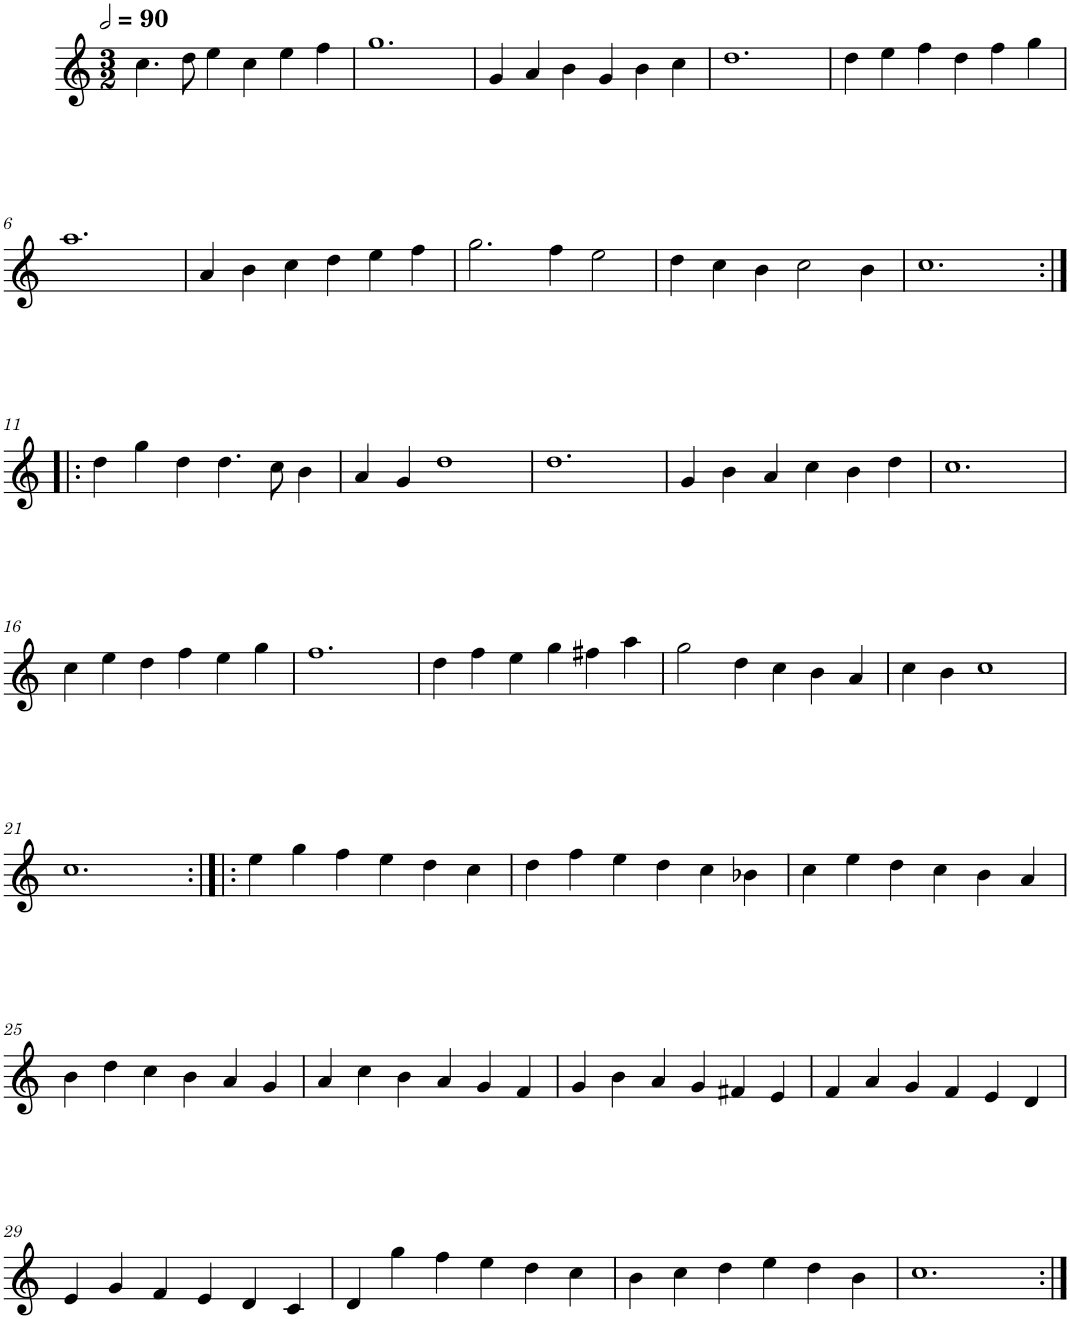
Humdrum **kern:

**kern
*part1
*staff1
*I"Quatre parties
*clefG2
*k[]
*M3/2
*MM180
=1
4.cc\
8dd\
4ee\
4cc\
4ee\
4ff\
=2
1.gg
=3
4g/
4a/
4b\
4g/
4b\
4cc\
=4
1.dd
=5
4dd\
4ee\
4ff\
4dd\
4ff\
4gg\
!!LO:LB:g=z
=6
1.aa
=7
4a/
4b\
4cc\
4dd\
4ee\
4ff\
=8
2.gg\
4ff\
2ee\
=9
4dd\
4cc\
4b\
2cc\
4b\
=10
1.cc
!!LO:LB:g=z
=11:|!|:
4dd\
4gg\
4dd\
4.dd\
8cc\
4b\
=12
4a/
4g/
1dd
=13
1.dd
=14
4g/
4b\
4a/
4cc\
4b\
4dd\
=15
1.cc
!!LO:LB:g=z
=16
4cc\
4ee\
4dd\
4ff\
4ee\
4gg\
=17
1.ff
=18
4dd\
4ff\
4ee\
4gg\
4ff#X\
4aa\
=19
2gg\
4dd\
4cc\
4b\
4a/
=20
4cc\
4b\
1cc
!!LO:LB:g=z
=21
1.cc
=22:|!|:
4ee\
4gg\
4ff\
4ee\
4dd\
4cc\
=23
4dd\
4ff\
4ee\
4dd\
4cc\
4b-X\
=24
4cc\
4ee\
4dd\
4cc\
4b\
4a/
!!LO:LB:g=z
=25
4b\
4dd\
4cc\
4b\
4a/
4g/
=26
4a/
4cc\
4b\
4a/
4g/
4f/
=27
4g/
4b\
4a/
4g/
4f#X/
4e/
=28
4f/
4a/
4g/
4f/
4e/
4d/
!!LO:LB:g=z
=29
4e/
4g/
4f/
4e/
4d/
4c/
=30
4d/
4gg\
4ff\
4ee\
4dd\
4cc\
=31
4b\
4cc\
4dd\
4ee\
4dd\
4b\
=32
1.cc
=:|!
*-
